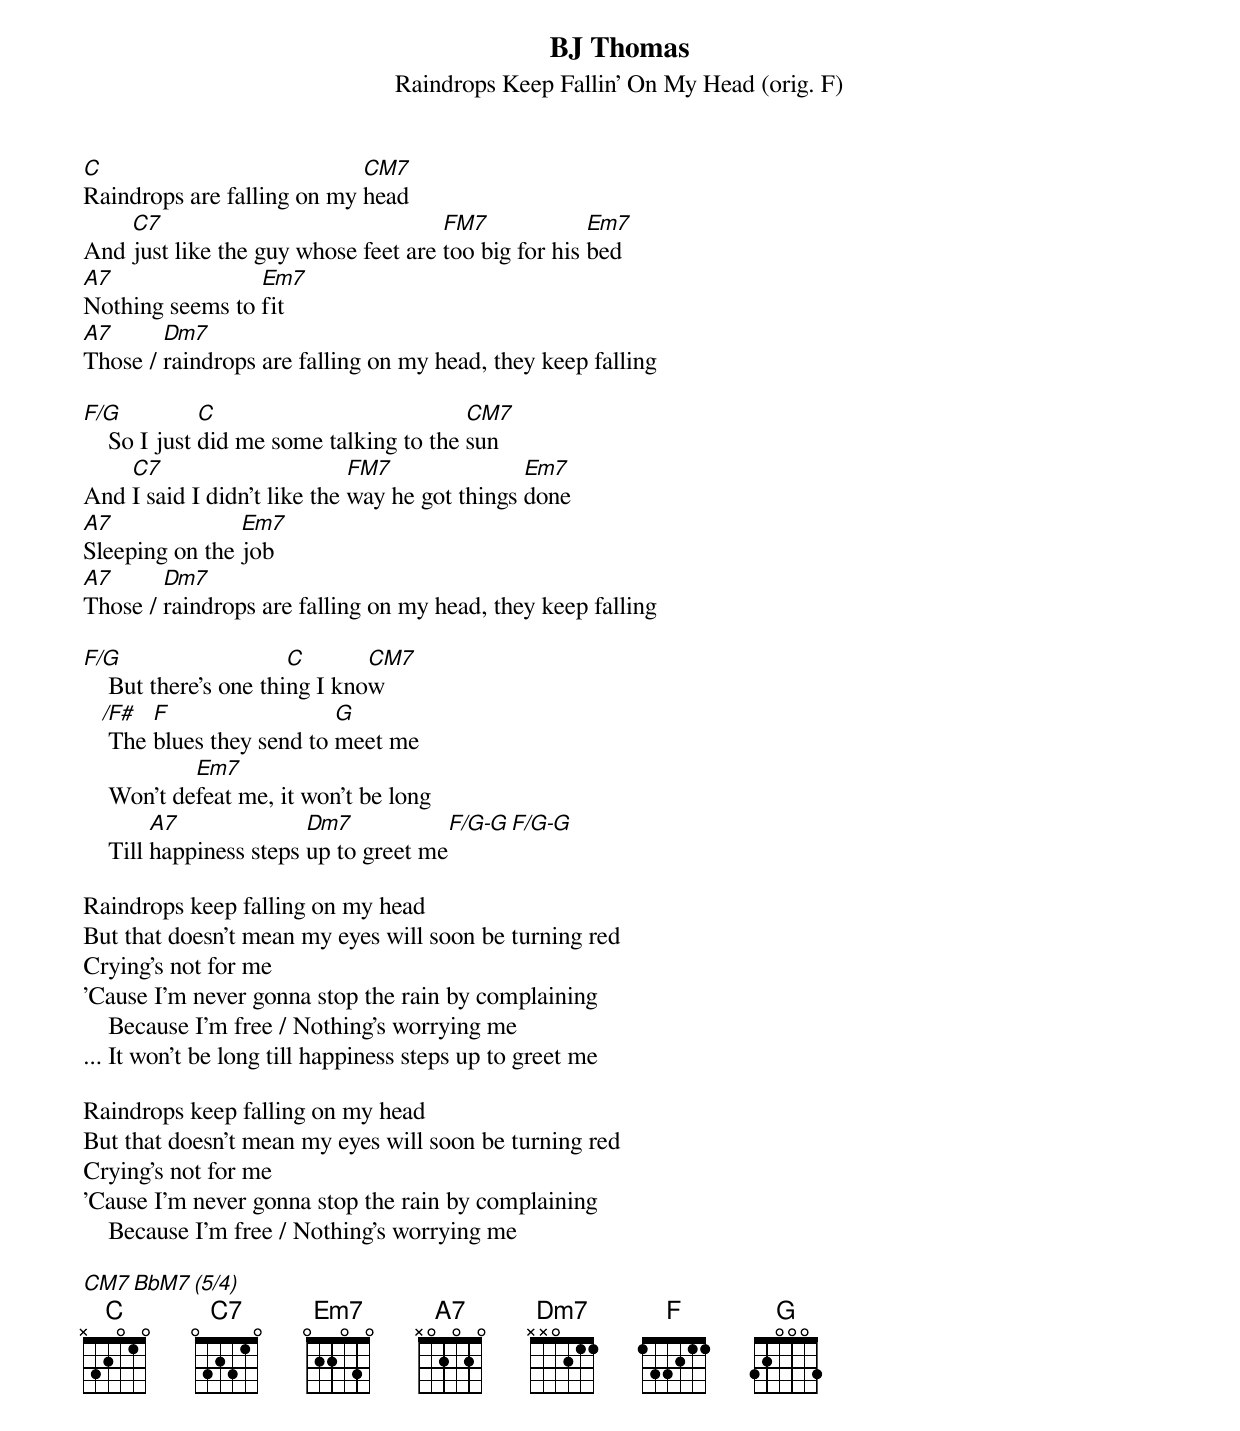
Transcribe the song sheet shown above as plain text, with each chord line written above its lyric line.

BJ Thomas
Raindrops Keep Fallin' On My Head (orig. F)

C                           CM7
Raindrops are falling on my head
    C7                               FM7             Em7
And just like the guy whose feet are too big for his bed
A7               Em7
Nothing seems to fit
A7      Dm7
Those / raindrops are falling on my head, they keep falling

F/G           C                          CM7
    So I just did me some talking to the sun
    C7                       FM7               Em7
And I said I didn't like the way he got things done
A7              Em7
Sleeping on the job
A7      Dm7
Those / raindrops are falling on my head, they keep falling

F/G                    C       CM7
    But there's one thing I know
   /F#  F                  G
    The blues they send to meet me
            Em7
    Won't defeat me, it won't be long
         A7              Dm7              F/G-G  F/G-G
    Till happiness steps up to greet me

Raindrops keep falling on my head
But that doesn't mean my eyes will soon be turning red
Crying's not for me
'Cause I'm never gonna stop the rain by complaining
    Because I'm free / Nothing's worrying me
... It won't be long till happiness steps up to greet me

Raindrops keep falling on my head
But that doesn't mean my eyes will soon be turning red
Crying's not for me
'Cause I'm never gonna stop the rain by complaining
    Because I'm free / Nothing's worrying me

CM7     BbM7  (5/4)
